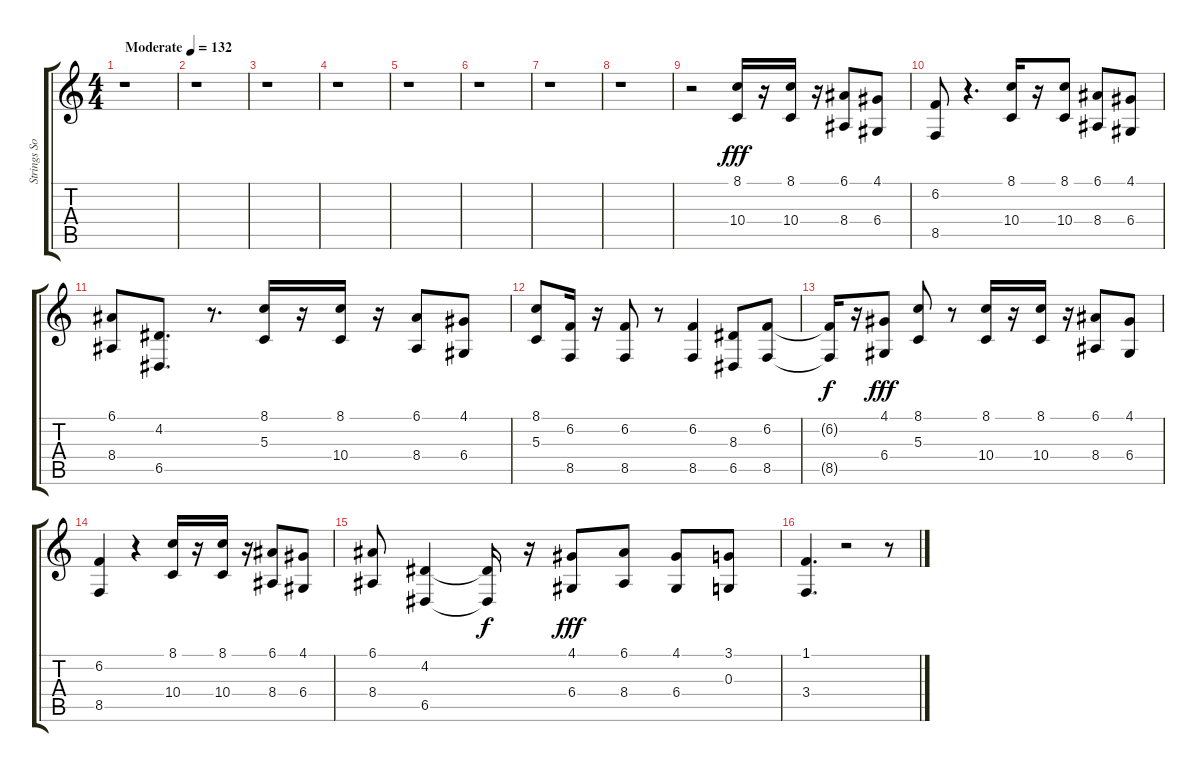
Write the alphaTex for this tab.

\track ("Strings Solo" "Strings So") {instrument stringensemble1}
\staff {score tabs}
\tuning (E4 B3 G3 D3 A2 E2) {hide}
\ts (4 4)
\tempo (132 "Moderate")
\clef g2
\ks c
r.1{dy fff instrument stringensemble1} |
r.1 |
r.1 |
r.1 |
r.1 |
r.1 |
r.1 |
r.1 |
r.2 (8.1 10.4).16 r.16 (8.1 10.4).16 r.16 (6.1 8.4).8 (4.1 6.4).8 |
(6.2 8.5).8 r.4{d} (8.1 10.4).16 r.16 (8.1 10.4).8 (6.1 8.4).8 (4.1 6.4).8 |
(6.1 8.4).8 (4.2 6.5).8{d} r.8{d} (8.1 5.3).16 r.16 (8.1 10.4).16 r.16 (6.1 8.4).8 (4.1 6.4).8 |
(8.1 5.3).8 (6.2 8.5).16 r.16 (6.2 8.5).8 r.8 (6.2 8.5).4 (8.3 6.5).8 (6.2 8.5).8 |
(6.2{t} 8.5{t}).16{dy f} r.16 (4.1 6.4).8{dy fff} (8.1 5.3).8 r.8 (8.1 10.4).16 r.16 (8.1 10.4).16 r.16 (6.1 8.4).8 (4.1 6.4).8 |
(6.2 8.5).4 r.4 (8.1 10.4).16 r.16 (8.1 10.4).16 r.16 (6.1 8.4).8 (4.1 6.4).8 |
(6.1 8.4).8 (4.2 6.5).4 (4.2{t} 6.5{t}).16{dy f} r.16 (4.1 6.4).8{dy fff} (6.1 8.4).8 (4.1 6.4).8 (3.1 0.3).8 |
(1.1 3.4).4{d} r.2 r.8
